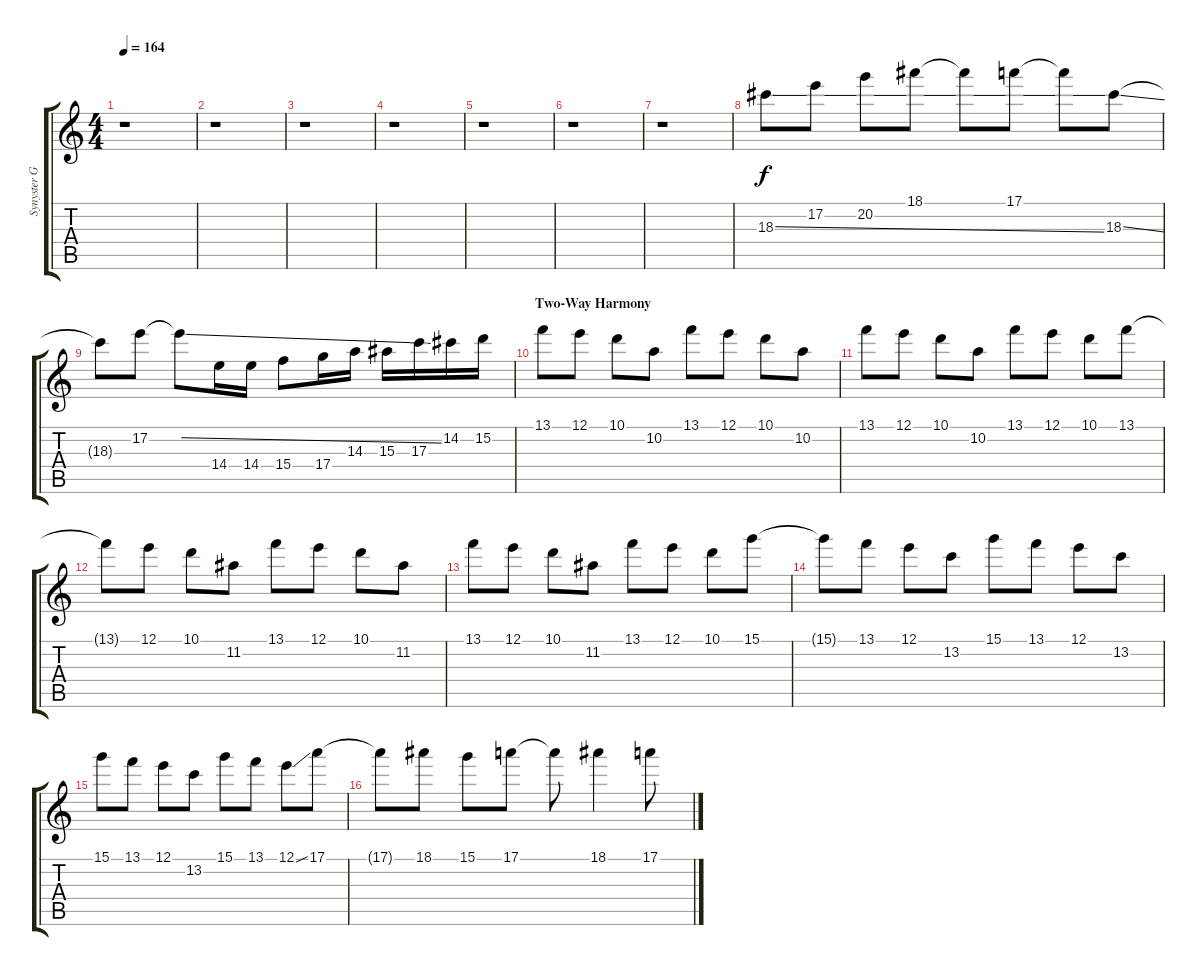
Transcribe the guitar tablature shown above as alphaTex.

\track ("Synyster Gates (Pan-Lead)" "Synyster G") {instrument distortionguitar}
\staff {score tabs}
\tuning (E4 B3 G3 D3 A2 D2) {hide}
\ts (4 4)
\tempo 164
\clef g2
\ks c
r.1{dy f} |
r.1 |
r.1 |
r.1 |
r.1 |
r.1 |
r.1 |
18.3{ss}.8 17.2.8 20.2.8 18.1.8 18.1{t}.8 17.1.8 17.1{t}.8 18.3{ss}.8 |
18.3{t}.8 17.2.8 17.2{ss t}.8 14.4.16 14.4.16 15.4.8 17.4.16 14.3.16 15.3.16 17.3.16 14.2.16 15.2.16 |
\section ("" "Two-Way Harmony")
13.1.8 12.1.8 10.1.8 10.2.8 13.1.8 12.1.8 10.1.8 10.2.8 |
13.1.8 12.1.8 10.1.8 10.2.8 13.1.8 12.1.8 10.1.8 13.1.8 |
13.1{t}.8 12.1.8 10.1.8 11.2.8 13.1.8 12.1.8 10.1.8 11.2.8 |
13.1.8 12.1.8 10.1.8 11.2.8 13.1.8 12.1.8 10.1.8 15.1.8 |
15.1{t}.8 13.1.8 12.1.8 13.2.8 15.1.8 13.1.8 12.1.8 13.2.8 |
15.1.8 13.1.8 12.1.8 13.2.8 15.1.8 13.1.8 12.1{ss}.8 17.1.8 |
17.1{t}.8 18.1.8 15.1.8 17.1.8 17.1{t}.8 18.1.4 17.1.8
